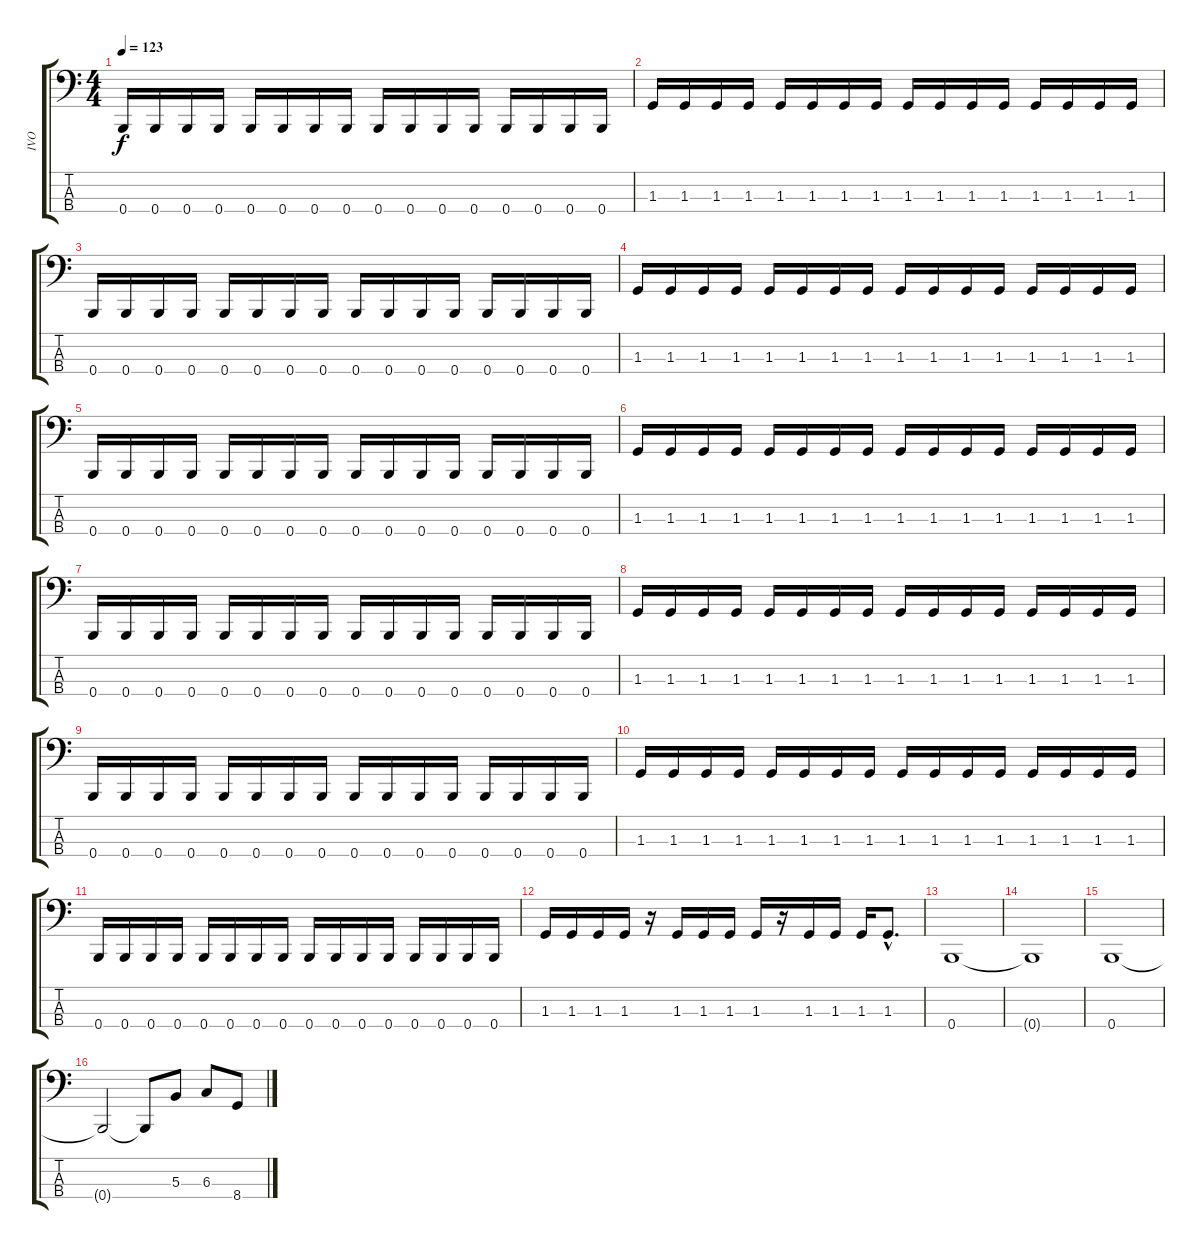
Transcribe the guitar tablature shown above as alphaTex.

\track ("IVO" "IVO") {instrument electricbasspick}
\staff {score tabs}
\tuning (E2 B1 Gb1 B0) {hide}
\ts (4 4)
\tempo 123
\clef f4
\ks c
0.4.16{dy f} 0.4.16 0.4.16 0.4.16 0.4.16 0.4.16 0.4.16 0.4.16 0.4.16 0.4.16 0.4.16 0.4.16 0.4.16 0.4.16 0.4.16 0.4.16 |
1.3.16 1.3.16 1.3.16 1.3.16 1.3.16 1.3.16 1.3.16 1.3.16 1.3.16 1.3.16 1.3.16 1.3.16 1.3.16 1.3.16 1.3.16 1.3.16 |
0.4.16 0.4.16 0.4.16 0.4.16 0.4.16 0.4.16 0.4.16 0.4.16 0.4.16 0.4.16 0.4.16 0.4.16 0.4.16 0.4.16 0.4.16 0.4.16 |
1.3.16 1.3.16 1.3.16 1.3.16 1.3.16 1.3.16 1.3.16 1.3.16 1.3.16 1.3.16 1.3.16 1.3.16 1.3.16 1.3.16 1.3.16 1.3.16 |
0.4.16 0.4.16 0.4.16 0.4.16 0.4.16 0.4.16 0.4.16 0.4.16 0.4.16 0.4.16 0.4.16 0.4.16 0.4.16 0.4.16 0.4.16 0.4.16 |
1.3.16 1.3.16 1.3.16 1.3.16 1.3.16 1.3.16 1.3.16 1.3.16 1.3.16 1.3.16 1.3.16 1.3.16 1.3.16 1.3.16 1.3.16 1.3.16 |
0.4.16 0.4.16 0.4.16 0.4.16 0.4.16 0.4.16 0.4.16 0.4.16 0.4.16 0.4.16 0.4.16 0.4.16 0.4.16 0.4.16 0.4.16 0.4.16 |
1.3.16 1.3.16 1.3.16 1.3.16 1.3.16 1.3.16 1.3.16 1.3.16 1.3.16 1.3.16 1.3.16 1.3.16 1.3.16 1.3.16 1.3.16 1.3.16 |
0.4.16 0.4.16 0.4.16 0.4.16 0.4.16 0.4.16 0.4.16 0.4.16 0.4.16 0.4.16 0.4.16 0.4.16 0.4.16 0.4.16 0.4.16 0.4.16 |
1.3.16 1.3.16 1.3.16 1.3.16 1.3.16 1.3.16 1.3.16 1.3.16 1.3.16 1.3.16 1.3.16 1.3.16 1.3.16 1.3.16 1.3.16 1.3.16 |
0.4.16 0.4.16 0.4.16 0.4.16 0.4.16 0.4.16 0.4.16 0.4.16 0.4.16 0.4.16 0.4.16 0.4.16 0.4.16 0.4.16 0.4.16 0.4.16 |
1.3.16 1.3.16 1.3.16 1.3.16 r.16 1.3.16 1.3.16 1.3.16 1.3.16 r.16 1.3.16 1.3.16 1.3.16 1.3{hac}.8{d} |
0.4.1 |
0.4{t}.1 |
0.4.1 |
0.4{t}.2 0.4{t}.8 5.3.8 6.3.8 8.4.8
